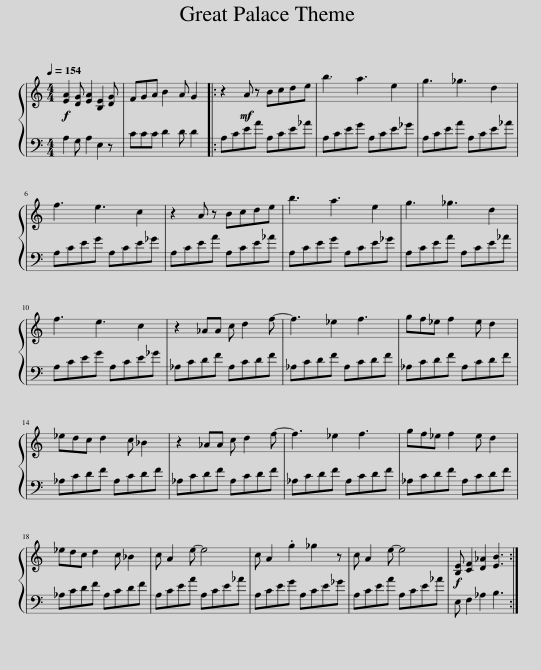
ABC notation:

X:1
%%score { 1 | 2 }
L:1/8
Q:1/4=154
M:4/4
I:linebreak $
K:C
V:1 treble
V:2 bass
V:1
!f! [EA]2 [DG] [EA]2 [B,E]2 [DG] | FGA B2 A G2 |: z2!mf! A z Bcde | b3 a3 e2 | g3 _g3 d2 |$ %5
 f3 e3 c2 | z2 A z Bcde | b3 a3 e2 | g3 _g3 d2 |$ f3 e3 c2 | %10
 z2 _AA c d2 f- | f3 _e2 f3 | gf_e f2 e d2 |$ _edc d2 c _B2 | z2 _AA c d2 f- | %15
 f3 _e2 f3 | gf_e f2 e d2 |$ _edc d2 c _B2 | c A2 e- e4 | c A2 .g2 _g2 z | %20
 c A2 e- e4 |!f! [B,E] [CF]2 [D_A]2 [EB]3 :| %22
V:2
 A,2 G, A,2 E,2 z | CCC D2 D D2 |: A,CEA A,CE_A | A,CEG A,CE_G | A,CEA A,CE_A |$ %5
 A,CEG A,CE_G | A,CEA A,CE_A | A,CEG A,CE_G | A,CEA A,CE_A |$ A,CEG A,CE_G | %10
 _A,CDF A,CDF | _A,CDF A,CDF | _A,CDF A,CDF |$ _A,CDF A,CDF | _A,CDF A,CDF | %15
 _A,CDF A,CDF | _A,CDF A,CDF |$ _A,CDF A,CDF | A,CEA A,CE_A | A,CEG A,CE_G | %20
 A,CEA A,CE_A | E, F,2 _A,2 B,3 :| %22
